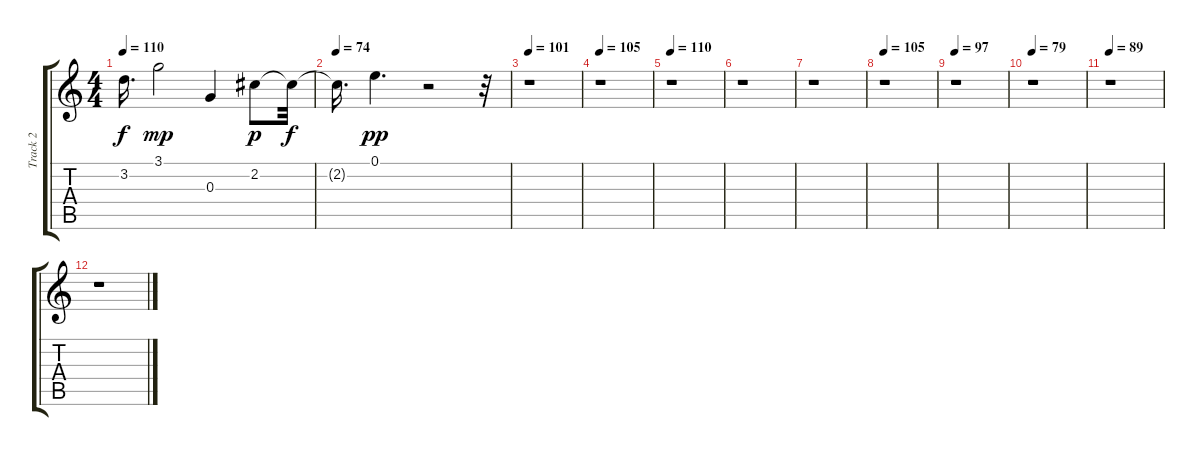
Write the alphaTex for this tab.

\track ("Track 2" "Track 2") {instrument acousticguitarnylon}
\staff {score tabs}
\tuning (E4 B3 G3 D3 A2 E2) {hide}
\ts (4 4)
\tempo 110
\clef g2
\ks c
3.2{t}.16{d dy f} 3.1.2{dy mp} 0.3.4 2.2.8{dy p} 2.2{t}.32{dy f} |
\tempo 74
2.2{t}.16{d} 0.1.4{d dy pp} r.2 r.32 |
\tempo 101
r.1 |
\tempo 105
r.1 |
\tempo 110
r.1 |
r.1 |
r.1 |
\tempo 105
r.1 |
\tempo 97
r.1 |
\tempo 79
r.1 |
\tempo 89
r.1 |
r.1
